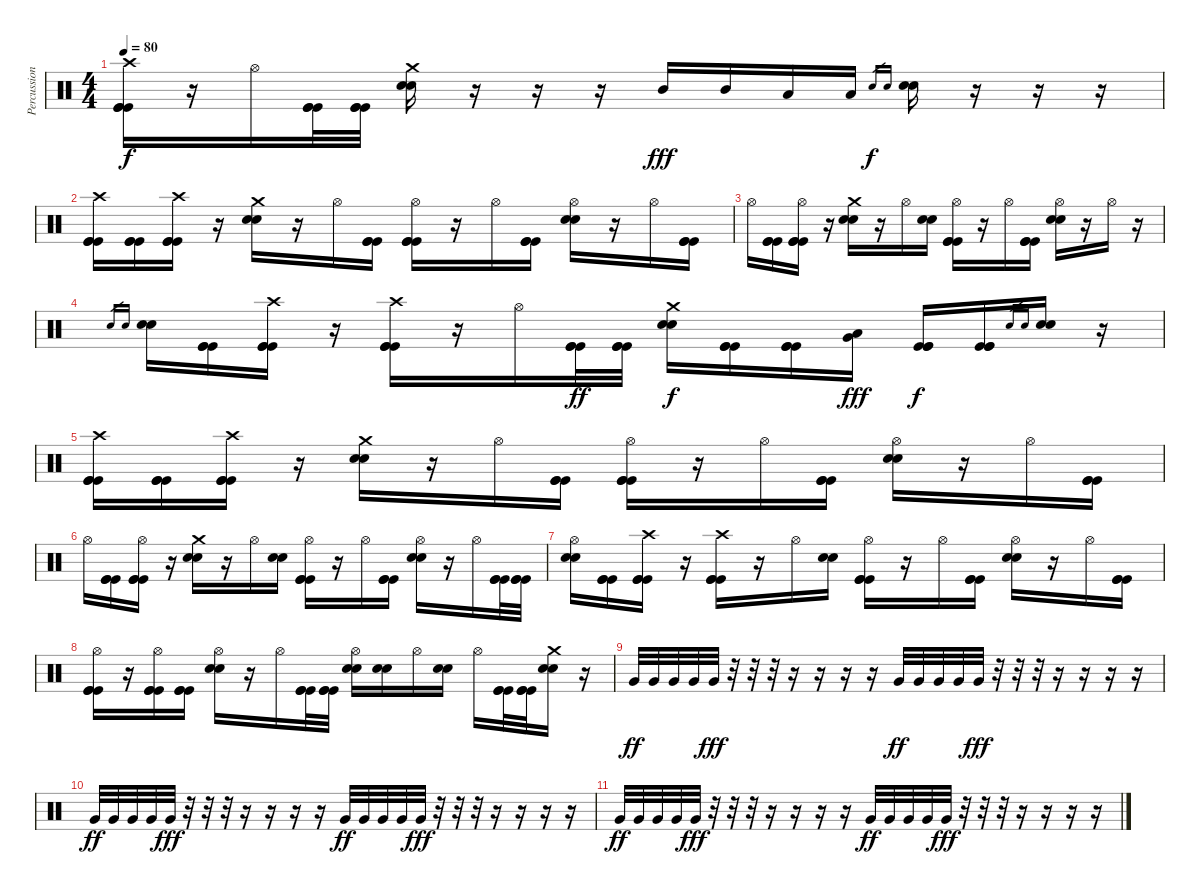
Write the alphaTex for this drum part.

\track ("Percussion" "Percussion") {instrument percussion}
\staff {score}
\articulation defaults
\ts (4 4)
\tempo 80
\clef neutral
\ks c
("Crash high (hit)" "Kick (hit)" "Kick (hit)" "Kick (hit)").16{dy f} r.16 "Hi-Hat (open)".16 ("Kick (hit)" "Kick (hit)" "Kick (hit)").32 ("Kick (hit)" "Kick (hit)" "Kick (hit)").32 ("Crash medium (hit)" "Snare (hit) 2" "Snare (hit) 2").16 r.16 r.16 r.16 "Mid Tom (hit)".16{dy fff} "Mid Tom (hit)".16 "Low Tom (hit)".16 "Low Tom (hit)".16 "Snare (hit) 2".16{gr dy f} "Snare (hit) 2".16{gr} ("Snare (hit) 2" "Snare (hit) 2").16 r.16 r.16 r.16 |
("Crash high (hit)" "Kick (hit)" "Kick (hit)" "Kick (hit)").16 ("Kick (hit)" "Kick (hit)" "Kick (hit)").16 ("Crash high (hit)" "Kick (hit)" "Kick (hit)" "Kick (hit)").16 r.16 ("Crash medium (hit)" "Snare (hit) 2" "Snare (hit) 2").16 r.16 "Hi-Hat (open)".16 ("Kick (hit)" "Kick (hit)" "Kick (hit)").16 ("Hi-Hat (open)" "Kick (hit)" "Kick (hit)" "Kick (hit)").16 r.16 "Hi-Hat (open)".16 ("Kick (hit)" "Kick (hit)" "Kick (hit)").16 ("Hi-Hat (open)" "Snare (hit) 2" "Snare (hit) 2").16 r.16 "Hi-Hat (open)".16 ("Kick (hit)" "Kick (hit)" "Kick (hit)").16 |
"Hi-Hat (open)".16 ("Kick (hit)" "Kick (hit)" "Kick (hit)").16 ("Hi-Hat (open)" "Kick (hit)" "Kick (hit)" "Kick (hit)").16 r.16 ("Crash medium (hit)" "Snare (hit) 2" "Snare (hit) 2").16 r.16 "Hi-Hat (open)".16 ("Snare (hit) 2" "Snare (hit) 2").16 ("Hi-Hat (open)" "Kick (hit)" "Kick (hit)" "Kick (hit)").16 r.16 "Hi-Hat (open)".16 ("Kick (hit)" "Kick (hit)" "Kick (hit)").16 ("Hi-Hat (open)" "Snare (hit) 2" "Snare (hit) 2").16 r.16 "Hi-Hat (open)".16 r.16 |
"Snare (hit) 2".16{gr} "Snare (hit) 2".16{gr} ("Snare (hit) 2" "Snare (hit) 2").16 ("Kick (hit)" "Kick (hit)" "Kick (hit)").16 ("Crash high (hit)" "Kick (hit)" "Kick (hit)" "Kick (hit)").16 r.16 ("Crash high (hit)" "Kick (hit)" "Kick (hit)" "Kick (hit)").16 r.16 "Hi-Hat (open)".16 ("Kick (hit)" "Kick (hit)" "Kick (hit)").32{dy ff} ("Kick (hit)" "Kick (hit)" "Kick (hit)").32 ("Crash medium (hit)" "Snare (hit) 2" "Snare (hit) 2").16{dy f} ("Kick (hit)" "Kick (hit)" "Kick (hit)").16 ("Kick (hit)" "Kick (hit)" "Kick (hit)").16 ("Low Tom (hit)" "Very Low Tom (hit)").16{dy fff} ("Kick (hit)" "Kick (hit)" "Kick (hit)").16{dy f} ("Kick (hit)" "Kick (hit)" "Kick (hit)").16 "Snare (hit) 2".16{gr} "Snare (hit) 2".16{gr} ("Snare (hit) 2" "Snare (hit) 2").16 r.16 |
("Crash high (hit)" "Kick (hit)" "Kick (hit)" "Kick (hit)").16 ("Kick (hit)" "Kick (hit)" "Kick (hit)").16 ("Crash high (hit)" "Kick (hit)" "Kick (hit)" "Kick (hit)").16 r.16 ("Crash medium (hit)" "Snare (hit) 2" "Snare (hit) 2").16 r.16 "Hi-Hat (open)".16 ("Kick (hit)" "Kick (hit)" "Kick (hit)").16 ("Hi-Hat (open)" "Kick (hit)" "Kick (hit)" "Kick (hit)").16 r.16 "Hi-Hat (open)".16 ("Kick (hit)" "Kick (hit)" "Kick (hit)").16 ("Hi-Hat (open)" "Snare (hit) 2" "Snare (hit) 2").16 r.16 "Hi-Hat (open)".16 ("Kick (hit)" "Kick (hit)" "Kick (hit)").16 |
"Hi-Hat (open)".16 ("Kick (hit)" "Kick (hit)" "Kick (hit)").16 ("Hi-Hat (open)" "Kick (hit)" "Kick (hit)" "Kick (hit)").16 r.16 ("Crash medium (hit)" "Snare (hit) 2" "Snare (hit) 2").16 r.16 "Hi-Hat (open)".16 ("Snare (hit) 2" "Snare (hit) 2").16 ("Hi-Hat (open)" "Kick (hit)" "Kick (hit)" "Kick (hit)").16 r.16 "Hi-Hat (open)".16 ("Kick (hit)" "Kick (hit)" "Kick (hit)").16 ("Hi-Hat (open)" "Snare (hit) 2" "Snare (hit) 2").16 r.16 "Hi-Hat (open)".16 ("Kick (hit)" "Kick (hit)" "Kick (hit)").32 ("Kick (hit)" "Kick (hit)" "Kick (hit)").32 |
("Hi-Hat (open)" "Snare (hit) 2" "Snare (hit) 2").16 ("Kick (hit)" "Kick (hit)" "Kick (hit)").16 ("Crash high (hit)" "Kick (hit)" "Kick (hit)" "Kick (hit)").16 r.16 ("Crash high (hit)" "Kick (hit)" "Kick (hit)" "Kick (hit)").16 r.16 "Hi-Hat (open)".16 ("Snare (hit) 2" "Snare (hit) 2").16 ("Hi-Hat (open)" "Kick (hit)" "Kick (hit)" "Kick (hit)").16 r.16 "Hi-Hat (open)".16 ("Kick (hit)" "Kick (hit)" "Kick (hit)").16 ("Hi-Hat (open)" "Snare (hit) 2" "Snare (hit) 2").16 r.16 "Hi-Hat (open)".16 ("Kick (hit)" "Kick (hit)" "Kick (hit)").16 |
("Hi-Hat (open)" "Kick (hit)" "Kick (hit)" "Kick (hit)").16 r.16 ("Hi-Hat (open)" "Kick (hit)" "Kick (hit)" "Kick (hit)").16 ("Kick (hit)" "Kick (hit)" "Kick (hit)").16 ("Hi-Hat (open)" "Snare (hit) 2" "Snare (hit) 2").16 r.16 "Hi-Hat (open)".16 ("Kick (hit)" "Kick (hit)" "Kick (hit)").32 ("Kick (hit)" "Kick (hit)" "Kick (hit)").32 ("Hi-Hat (open)" "Snare (hit) 2" "Snare (hit) 2").16 ("Snare (hit) 2" "Snare (hit) 2").16 "Hi-Hat (open)".16 ("Snare (hit) 2" "Snare (hit) 2").16 "Hi-Hat (open)".16 ("Kick (hit)" "Kick (hit)" "Kick (hit)").32 ("Kick (hit)" "Kick (hit)" "Kick (hit)").32 ("Crash medium (hit)" "Snare (hit) 2" "Snare (hit) 2").16 r.16 |
"Very Low Tom (hit)".32{dy ff} "Very Low Tom (hit)".32 "Very Low Tom (hit)".32 "Very Low Tom (hit)".32 "Very Low Tom (hit)".32{dy fff} r.32 r.32 r.32 r.16 r.16 r.16 r.16 "Very Low Tom (hit)".32{dy ff} "Very Low Tom (hit)".32 "Very Low Tom (hit)".32 "Very Low Tom (hit)".32 "Very Low Tom (hit)".32{dy fff} r.32 r.32 r.32 r.16 r.16 r.16 r.16 |
"Very Low Tom (hit)".32{dy ff} "Very Low Tom (hit)".32 "Very Low Tom (hit)".32 "Very Low Tom (hit)".32 "Very Low Tom (hit)".32{dy fff} r.32 r.32 r.32 r.16 r.16 r.16 r.16 "Very Low Tom (hit)".32{dy ff} "Very Low Tom (hit)".32 "Very Low Tom (hit)".32 "Very Low Tom (hit)".32 "Very Low Tom (hit)".32{dy fff} r.32 r.32 r.32 r.16 r.16 r.16 r.16 |
"Very Low Tom (hit)".32{dy ff} "Very Low Tom (hit)".32 "Very Low Tom (hit)".32 "Very Low Tom (hit)".32 "Very Low Tom (hit)".32{dy fff} r.32 r.32 r.32 r.16 r.16 r.16 r.16 "Very Low Tom (hit)".32{dy ff} "Very Low Tom (hit)".32 "Very Low Tom (hit)".32 "Very Low Tom (hit)".32 "Very Low Tom (hit)".32{dy fff} r.32 r.32 r.32 r.16 r.16 r.16 r.16
